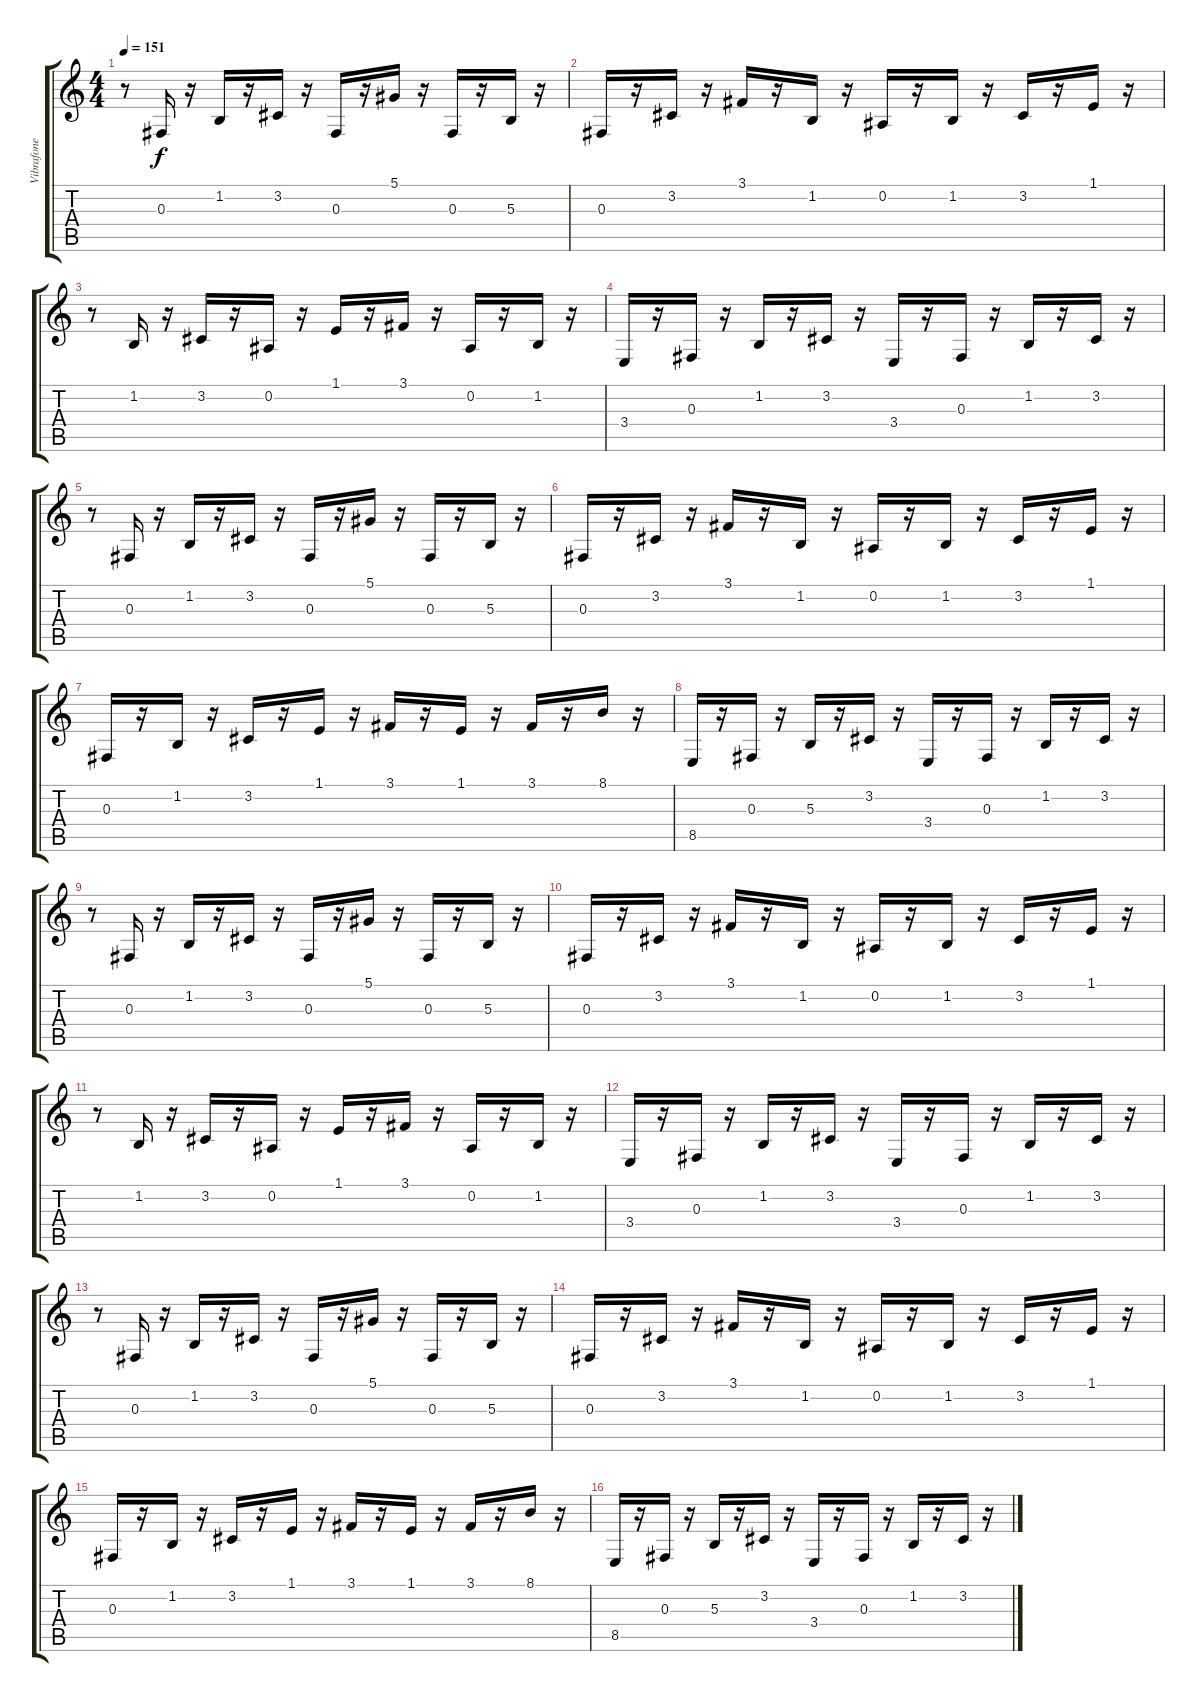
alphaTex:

\track ("Vibrafone 1" "Vibrafone ") {instrument vibraphone}
\staff {score tabs}
\tuning (Eb4 Bb3 Gb3 Db3 Ab2 Eb2) {hide}
\ts (4 4)
\tempo 151
\clef g2
\ks c
r.8{dy f instrument vibraphone} 0.3.16 r.16 1.2.16 r.16 3.2.16 r.16 0.3.16 r.16 5.1.16 r.16 0.3.16 r.16 5.3.16 r.16 |
0.3.16 r.16 3.2.16 r.16 3.1.16 r.16 1.2.16 r.16 0.2.16 r.16 1.2.16 r.16 3.2.16 r.16 1.1.16 r.16 |
r.8 1.2.16 r.16 3.2.16 r.16 0.2.16 r.16 1.1.16 r.16 3.1.16 r.16 0.2.16 r.16 1.2.16 r.16 |
3.4.16 r.16 0.3.16 r.16 1.2.16 r.16 3.2.16 r.16 3.4.16 r.16 0.3.16 r.16 1.2.16 r.16 3.2.16 r.16 |
r.8 0.3.16 r.16 1.2.16 r.16 3.2.16 r.16 0.3.16 r.16 5.1.16 r.16 0.3.16 r.16 5.3.16 r.16 |
0.3.16 r.16 3.2.16 r.16 3.1.16 r.16 1.2.16 r.16 0.2.16 r.16 1.2.16 r.16 3.2.16 r.16 1.1.16 r.16 |
0.3.16 r.16 1.2.16 r.16 3.2.16 r.16 1.1.16 r.16 3.1.16 r.16 1.1.16 r.16 3.1.16 r.16 8.1.16 r.16 |
8.5.16 r.16 0.3.16 r.16 5.3.16 r.16 3.2.16 r.16 3.4.16 r.16 0.3.16 r.16 1.2.16 r.16 3.2.16 r.16 |
r.8 0.3.16 r.16 1.2.16 r.16 3.2.16 r.16 0.3.16 r.16 5.1.16 r.16 0.3.16 r.16 5.3.16 r.16 |
0.3.16 r.16 3.2.16 r.16 3.1.16 r.16 1.2.16 r.16 0.2.16 r.16 1.2.16 r.16 3.2.16 r.16 1.1.16 r.16 |
r.8 1.2.16 r.16 3.2.16 r.16 0.2.16 r.16 1.1.16 r.16 3.1.16 r.16 0.2.16 r.16 1.2.16 r.16 |
3.4.16 r.16 0.3.16 r.16 1.2.16 r.16 3.2.16 r.16 3.4.16 r.16 0.3.16 r.16 1.2.16 r.16 3.2.16 r.16 |
r.8 0.3.16 r.16 1.2.16 r.16 3.2.16 r.16 0.3.16 r.16 5.1.16 r.16 0.3.16 r.16 5.3.16 r.16 |
0.3.16 r.16 3.2.16 r.16 3.1.16 r.16 1.2.16 r.16 0.2.16 r.16 1.2.16 r.16 3.2.16 r.16 1.1.16 r.16 |
0.3.16 r.16 1.2.16 r.16 3.2.16 r.16 1.1.16 r.16 3.1.16 r.16 1.1.16 r.16 3.1.16 r.16 8.1.16 r.16 |
8.5.16 r.16 0.3.16 r.16 5.3.16 r.16 3.2.16 r.16 3.4.16 r.16 0.3.16 r.16 1.2.16 r.16 3.2.16 r.16
